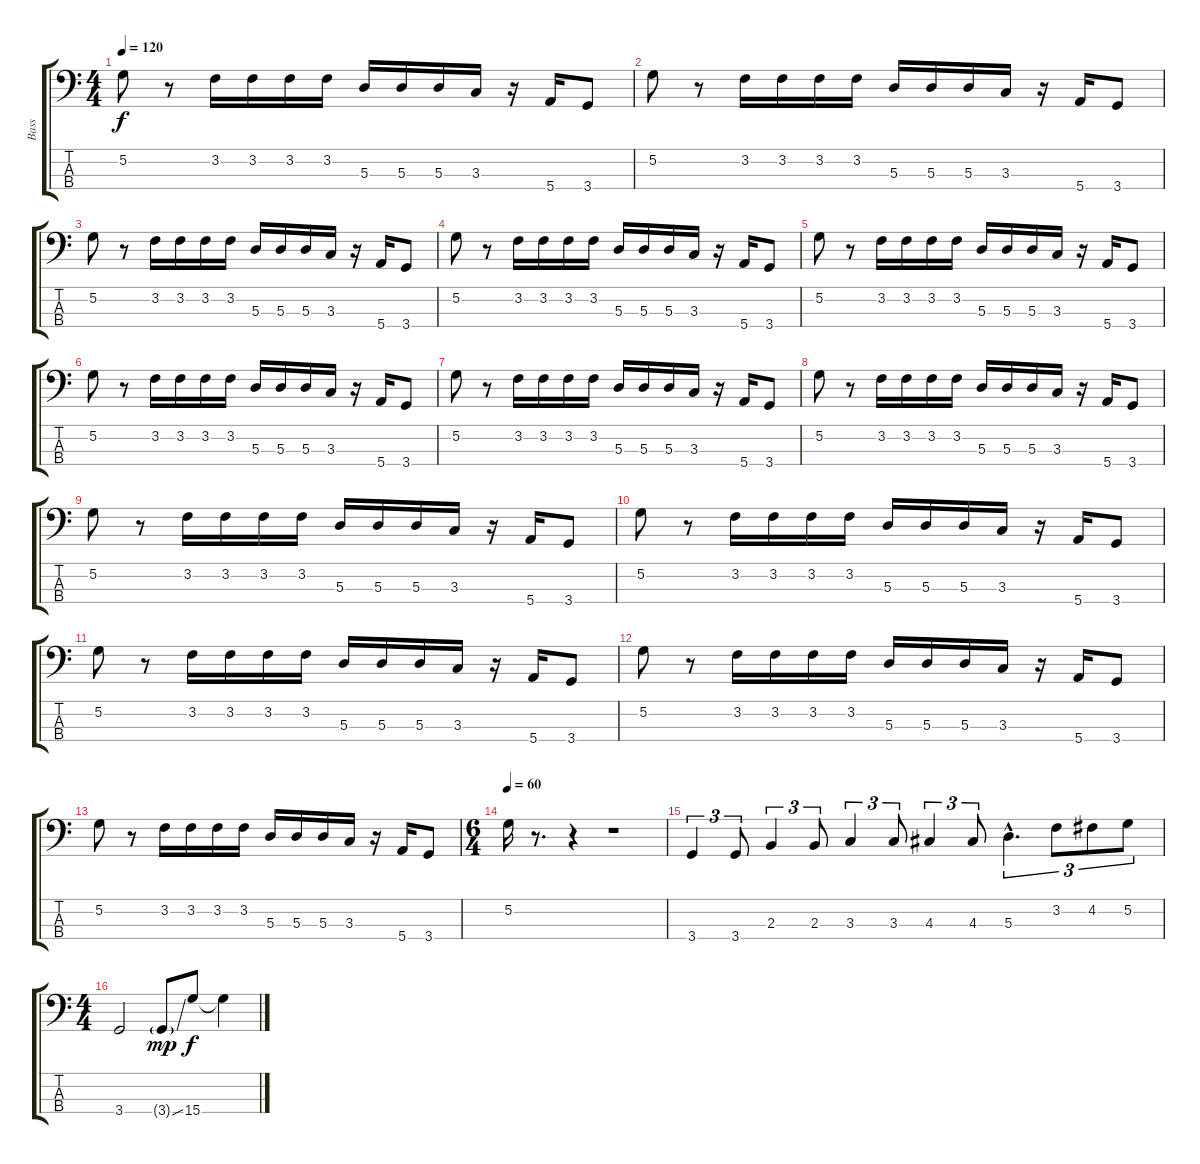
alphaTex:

\track ("Bass" "Bass") {instrument electricbassfinger}
\staff {score tabs}
\tuning (G2 D2 A1 E1) {hide}
\ts (4 4)
\tempo 120
\clef f4
\ks c
5.2.8{dy f} r.8 3.2.16 3.2.16 3.2.16 3.2.16 5.3.16 5.3.16 5.3.16 3.3.16 r.16 5.4.16 3.4.8 |
5.2.8 r.8 3.2.16 3.2.16 3.2.16 3.2.16 5.3.16 5.3.16 5.3.16 3.3.16 r.16 5.4.16 3.4.8 |
5.2.8 r.8 3.2.16 3.2.16 3.2.16 3.2.16 5.3.16 5.3.16 5.3.16 3.3.16 r.16 5.4.16 3.4.8 |
5.2.8 r.8 3.2.16 3.2.16 3.2.16 3.2.16 5.3.16 5.3.16 5.3.16 3.3.16 r.16 5.4.16 3.4.8 |
5.2.8 r.8 3.2.16 3.2.16 3.2.16 3.2.16 5.3.16 5.3.16 5.3.16 3.3.16 r.16 5.4.16 3.4.8 |
5.2.8 r.8 3.2.16 3.2.16 3.2.16 3.2.16 5.3.16 5.3.16 5.3.16 3.3.16 r.16 5.4.16 3.4.8 |
5.2.8 r.8 3.2.16 3.2.16 3.2.16 3.2.16 5.3.16 5.3.16 5.3.16 3.3.16 r.16 5.4.16 3.4.8 |
5.2.8 r.8 3.2.16 3.2.16 3.2.16 3.2.16 5.3.16 5.3.16 5.3.16 3.3.16 r.16 5.4.16 3.4.8 |
5.2.8 r.8 3.2.16 3.2.16 3.2.16 3.2.16 5.3.16 5.3.16 5.3.16 3.3.16 r.16 5.4.16 3.4.8 |
5.2.8 r.8 3.2.16 3.2.16 3.2.16 3.2.16 5.3.16 5.3.16 5.3.16 3.3.16 r.16 5.4.16 3.4.8 |
5.2.8 r.8 3.2.16 3.2.16 3.2.16 3.2.16 5.3.16 5.3.16 5.3.16 3.3.16 r.16 5.4.16 3.4.8 |
5.2.8 r.8 3.2.16 3.2.16 3.2.16 3.2.16 5.3.16 5.3.16 5.3.16 3.3.16 r.16 5.4.16 3.4.8 |
5.2.8 r.8 3.2.16 3.2.16 3.2.16 3.2.16 5.3.16 5.3.16 5.3.16 3.3.16 r.16 5.4.16 3.4.8 |
\ts (6 4)
\tempo 60
5.2.16 r.8{d} r.4 r.1 |
3.4.4{tu (3 2)} 3.4.8{tu (3 2)} 2.3.4{tu (3 2)} 2.3.8{tu (3 2)} 3.3.4{tu (3 2)} 3.3.8{tu (3 2)} 4.3.4{tu (3 2)} 4.3.8{tu (3 2)} 5.3{hac}.4{d tu (3 2)} 3.2.8{tu (3 2)} 4.2.8{tu (3 2)} 5.2.8{tu (3 2)} |
\ts (4 4)
3.4.2 3.4{ss g}.8{dy mp} 15.4.8{dy f} 15.4{t}.4
